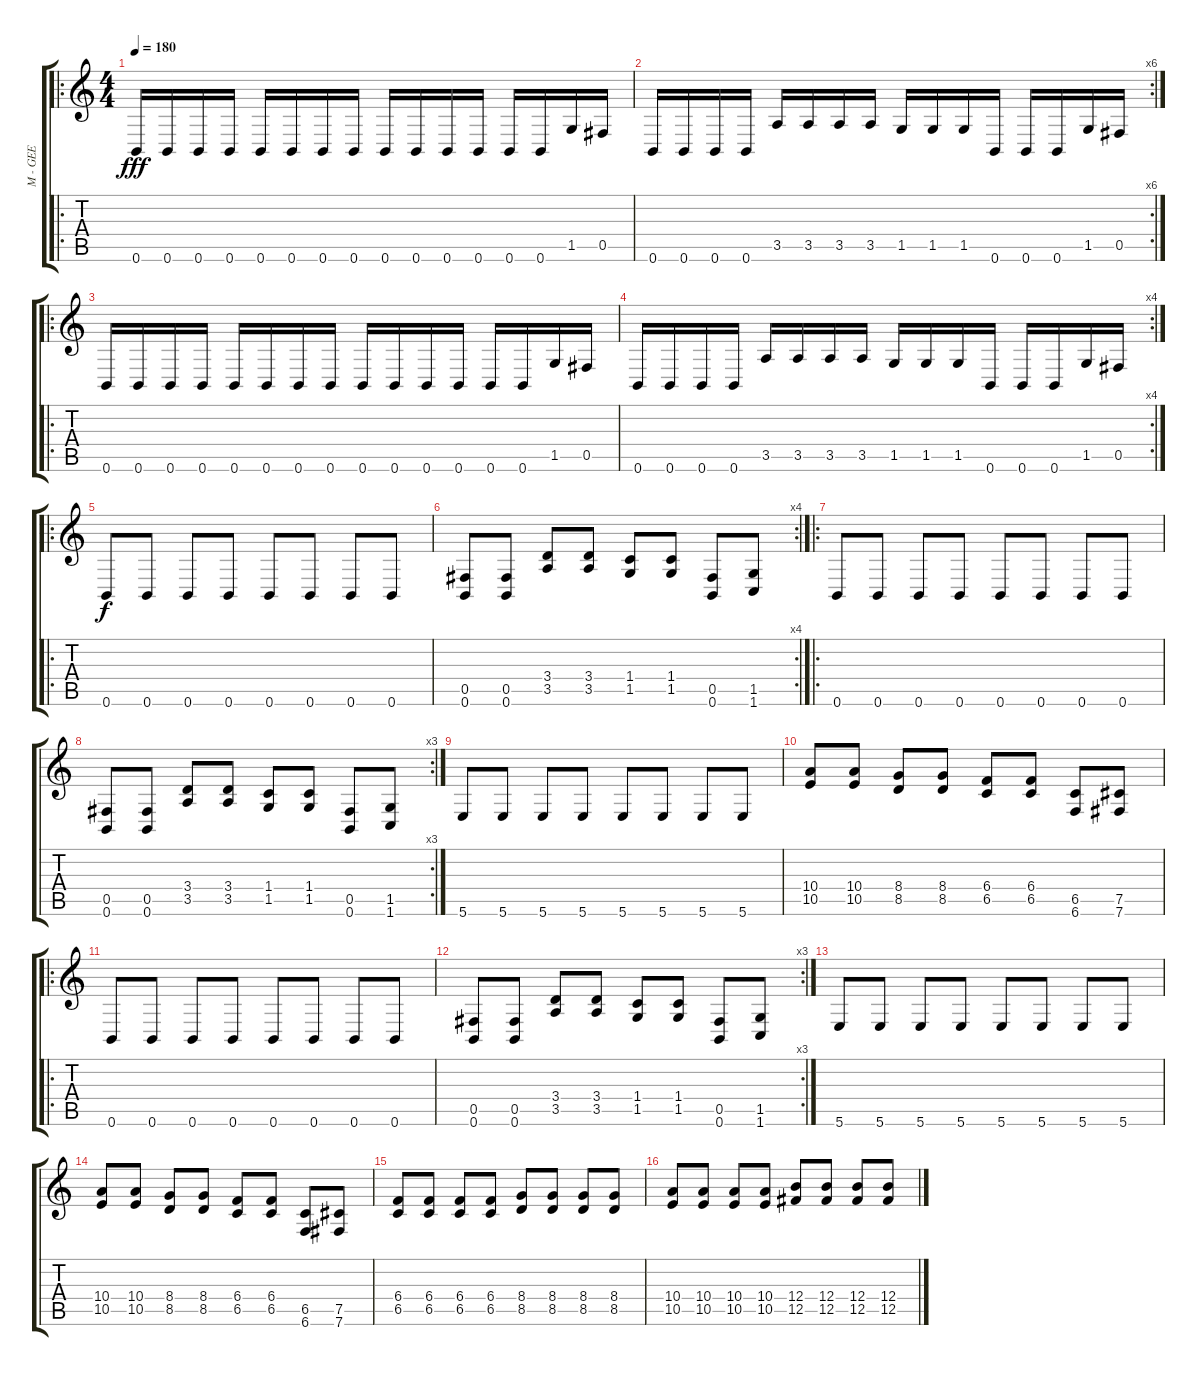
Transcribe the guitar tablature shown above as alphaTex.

\track ("M - GEE" "M - GEE") {instrument distortionguitar}
\staff {score tabs}
\tuning (Db4 Ab3 E3 B2 Gb2 B1) {hide}
\ro
\ts (4 4)
\tempo 180
\clef g2
\ks c
0.6.16{dy fff instrument distortionguitar} 0.6.16 0.6.16 0.6.16 0.6.16 0.6.16 0.6.16 0.6.16 0.6.16 0.6.16 0.6.16 0.6.16 0.6.16 0.6.16 1.5.16 0.5.16 |
\rc 6
0.6.16 0.6.16 0.6.16 0.6.16 3.5.16 3.5.16 3.5.16 3.5.16 1.5.16 1.5.16 1.5.16 0.6.16 0.6.16 0.6.16 1.5.16 0.5.16 |
\ro
0.6.16 0.6.16 0.6.16 0.6.16 0.6.16 0.6.16 0.6.16 0.6.16 0.6.16 0.6.16 0.6.16 0.6.16 0.6.16 0.6.16 1.5.16 0.5.16 |
\rc 4
0.6.16 0.6.16 0.6.16 0.6.16 3.5.16 3.5.16 3.5.16 3.5.16 1.5.16 1.5.16 1.5.16 0.6.16 0.6.16 0.6.16 1.5.16 0.5.16 |
\ro
0.6.8{dy f} 0.6.8 0.6.8 0.6.8 0.6.8 0.6.8 0.6.8 0.6.8 |
\rc 4
(0.5 0.6).8 (0.5 0.6).8 (3.4 3.5).8 (3.4 3.5).8 (1.4 1.5).8 (1.4 1.5).8 (0.5 0.6).8 (1.5 1.6).8 |
\ro
0.6.8 0.6.8 0.6.8 0.6.8 0.6.8 0.6.8 0.6.8 0.6.8 |
\rc 3
(0.5 0.6).8 (0.5 0.6).8 (3.4 3.5).8 (3.4 3.5).8 (1.4 1.5).8 (1.4 1.5).8 (0.5 0.6).8 (1.5 1.6).8 |
5.6.8 5.6.8 5.6.8 5.6.8 5.6.8 5.6.8 5.6.8 5.6.8 |
(10.4 10.5).8 (10.4 10.5).8 (8.4 8.5).8 (8.4 8.5).8 (6.4 6.5).8 (6.4 6.5).8 (6.5 6.6).8 (7.5 7.6).8 |
\ro
0.6.8 0.6.8 0.6.8 0.6.8 0.6.8 0.6.8 0.6.8 0.6.8 |
\rc 3
(0.5 0.6).8 (0.5 0.6).8 (3.4 3.5).8 (3.4 3.5).8 (1.4 1.5).8 (1.4 1.5).8 (0.5 0.6).8 (1.5 1.6).8 |
5.6.8 5.6.8 5.6.8 5.6.8 5.6.8 5.6.8 5.6.8 5.6.8 |
(10.4 10.5).8 (10.4 10.5).8 (8.4 8.5).8 (8.4 8.5).8 (6.4 6.5).8 (6.4 6.5).8 (6.5 6.6).8 (7.5 7.6).8 |
(6.4 6.5).8 (6.4 6.5).8 (6.4 6.5).8 (6.4 6.5).8 (8.4 8.5).8 (8.4 8.5).8 (8.4 8.5).8 (8.4 8.5).8 |
(10.4 10.5).8 (10.4 10.5).8 (10.4 10.5).8 (10.4 10.5).8 (12.4 12.5).8 (12.4 12.5).8 (12.4 12.5).8 (12.4 12.5).8
